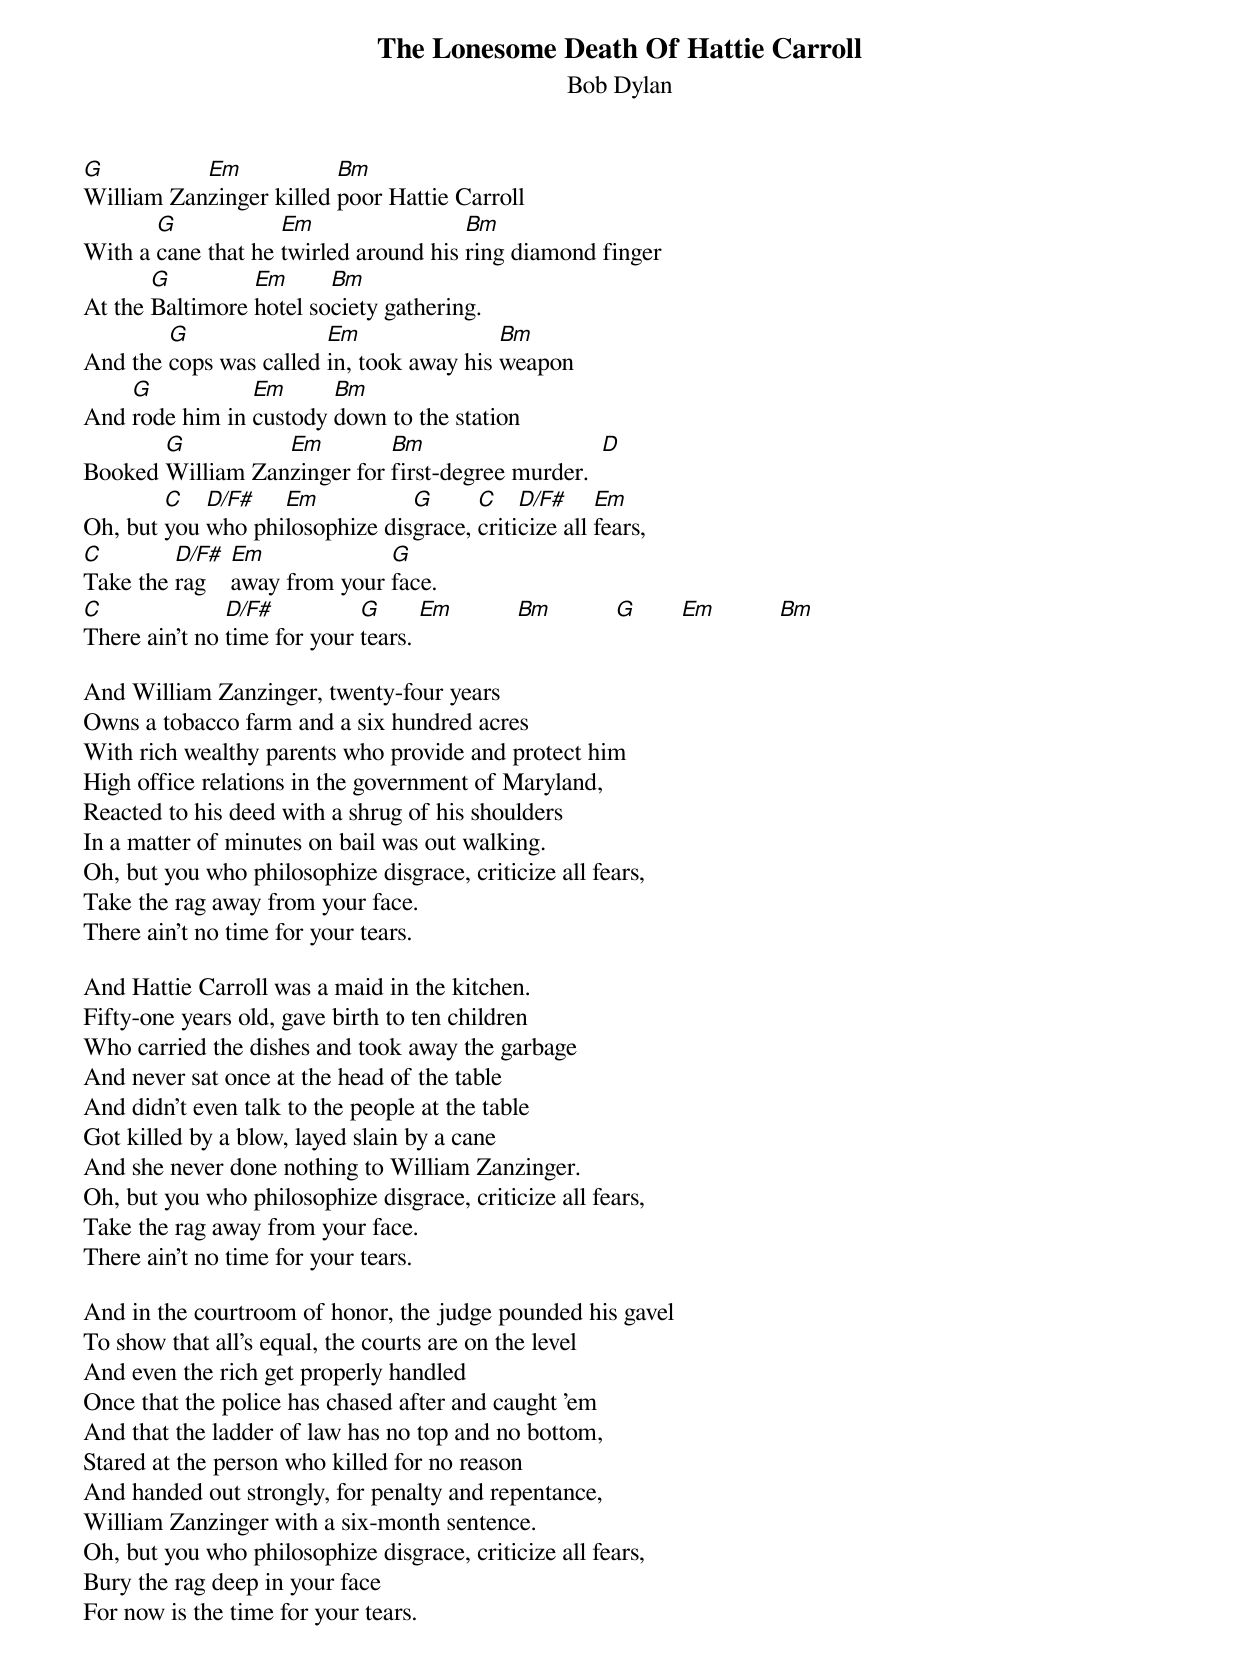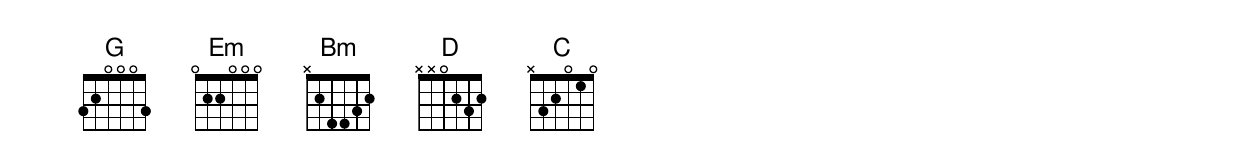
{t:The Lonesome Death Of Hattie Carroll}
{st:Bob Dylan}
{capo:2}

[G]William Zan[Em]zinger killed [Bm]poor Hattie Carroll
With a [G]cane that he [Em]twirled around his [Bm]ring diamond finger
At the [G]Baltimore [Em]hotel so[Bm]ciety gathering.
And the [G]cops was called [Em]in, took away his [Bm]weapon
And [G]rode him in [Em]custody [Bm]down to the station
Booked [G]William Zan[Em]zinger for [Bm]first-degree murder.  [D]
Oh, but [C]you [D/F#]who phi[Em]losophize dis[G]grace, [C]criti[D/F#]cize all [Em]fears,
[C]Take the [D/F#]rag    [Em]away from your [G]face.
[C]There ain't no [D/F#]time for your [G]tears. [Em]          [Bm]          [G]       [Em]          [Bm]

And William Zanzinger, twenty-four years
Owns a tobacco farm and a six hundred acres
With rich wealthy parents who provide and protect him
High office relations in the government of Maryland,
Reacted to his deed with a shrug of his shoulders
In a matter of minutes on bail was out walking.
Oh, but you who philosophize disgrace, criticize all fears,
Take the rag away from your face.
There ain't no time for your tears.

And Hattie Carroll was a maid in the kitchen.
Fifty-one years old, gave birth to ten children
Who carried the dishes and took away the garbage
And never sat once at the head of the table
And didn't even talk to the people at the table
Got killed by a blow, layed slain by a cane
And she never done nothing to William Zanzinger.
Oh, but you who philosophize disgrace, criticize all fears,
Take the rag away from your face.
There ain't no time for your tears.

And in the courtroom of honor, the judge pounded his gavel
To show that all's equal, the courts are on the level
And even the rich get properly handled
Once that the police has chased after and caught 'em
And that the ladder of law has no top and no bottom,
Stared at the person who killed for no reason
And handed out strongly, for penalty and repentance,
William Zanzinger with a six-month sentence.
Oh, but you who philosophize disgrace, criticize all fears,
Bury the rag deep in your face
For now is the time for your tears.
